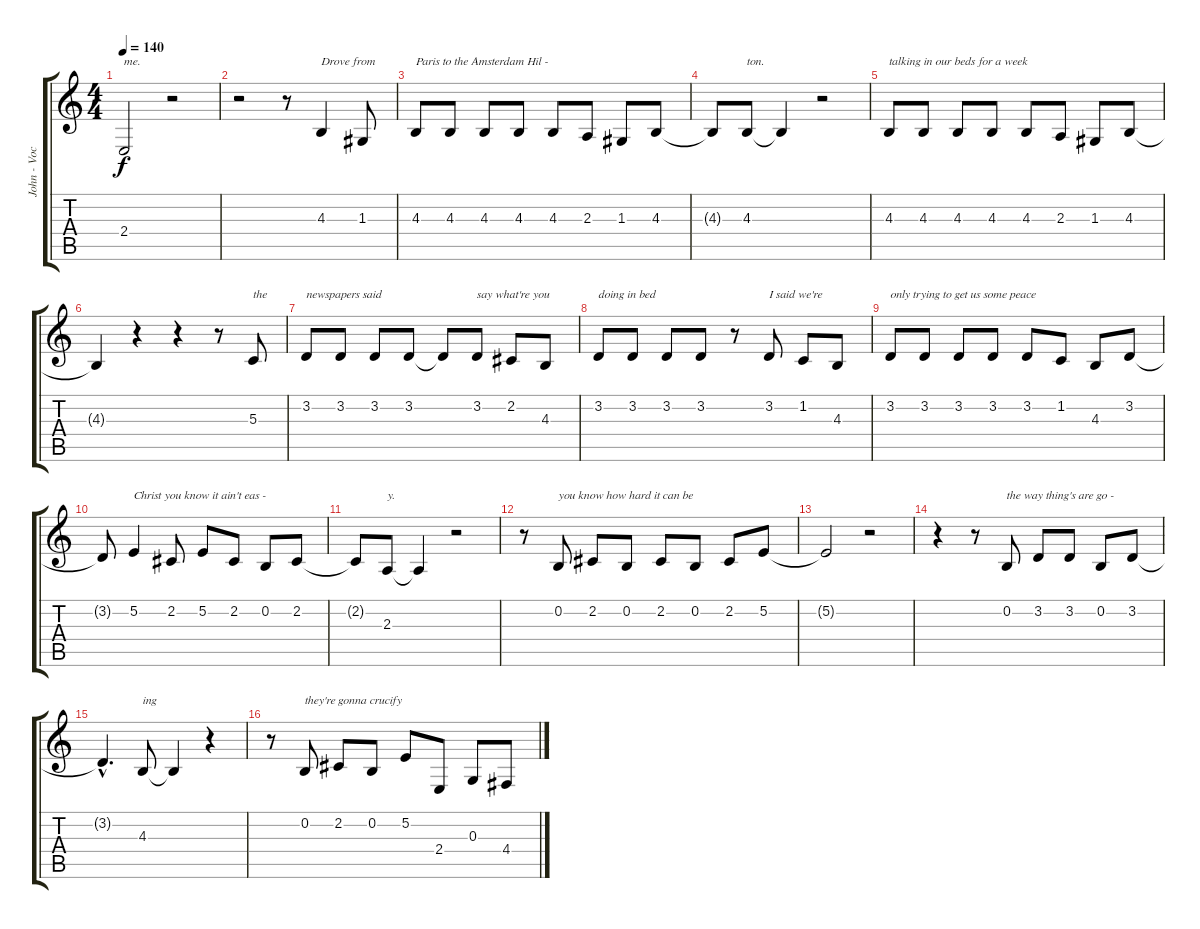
\track ("John - Vocal" "John - Voc") {instrument acousticgrandpiano}
\staff {score tabs}
\tuning (E4 B3 G3 D3 A2 E2) {hide}
\ts (4 4)
\tempo 140
\clef g2
\ks c
2.4.2{txt "me." dy f} r.2 |
r.2 r.8 4.3.4{txt "Drove from"} 1.3.8 |
4.3.8{txt "Paris to the Amsterdam Hil -"} 4.3.8 4.3.8 4.3.8 4.3.8 2.3.8 1.3.8 4.3.8 |
4.3{t}.8 4.3.8{txt "ton."} 4.3{t}.4 r.2 |
4.3.8{txt "talking in our beds for a week"} 4.3.8 4.3.8 4.3.8 4.3.8 2.3.8 1.3.8 4.3.8 |
4.3{t}.4 r.4 r.4 r.8 5.3.8{txt "the"} |
3.2.8{txt "newspapers said"} 3.2.8 3.2.8 3.2.8 3.2{t}.8 3.2.8{txt "say what're you"} 2.2.8 4.3.8 |
3.2.8{txt "doing in bed"} 3.2.8 3.2.8 3.2.8 r.8 3.2.8{txt "I said we're"} 1.2.8 4.3.8 |
3.2.8{txt "only trying to get us some peace"} 3.2.8 3.2.8 3.2.8 3.2.8 1.2.8 4.3.8 3.2.8 |
3.2{t}.8 5.2.4{txt "Christ you know it ain't eas -"} 2.2.8 5.2.8 2.2.8 0.2.8 2.2.8 |
2.2{t}.8 2.3.8{txt "y."} 2.3{t}.4 r.2 |
r.8 0.2.8{txt "you know how hard it can be"} 2.2.8 0.2.8 2.2.8 0.2.8 2.2.8 5.2.8 |
5.2{t}.2 r.2 |
r.4 r.8 0.2.8{txt "the way thing's are go -"} 3.2.8 3.2.8 0.2.8 3.2.8 |
3.2{hac t}.4{d} 4.3.8{txt "ing"} 4.3{t}.4 r.4 |
r.8 0.2.8{txt "they're gonna crucify"} 2.2.8 0.2.8 5.2.8 2.4.8 0.3.8 4.4.8
